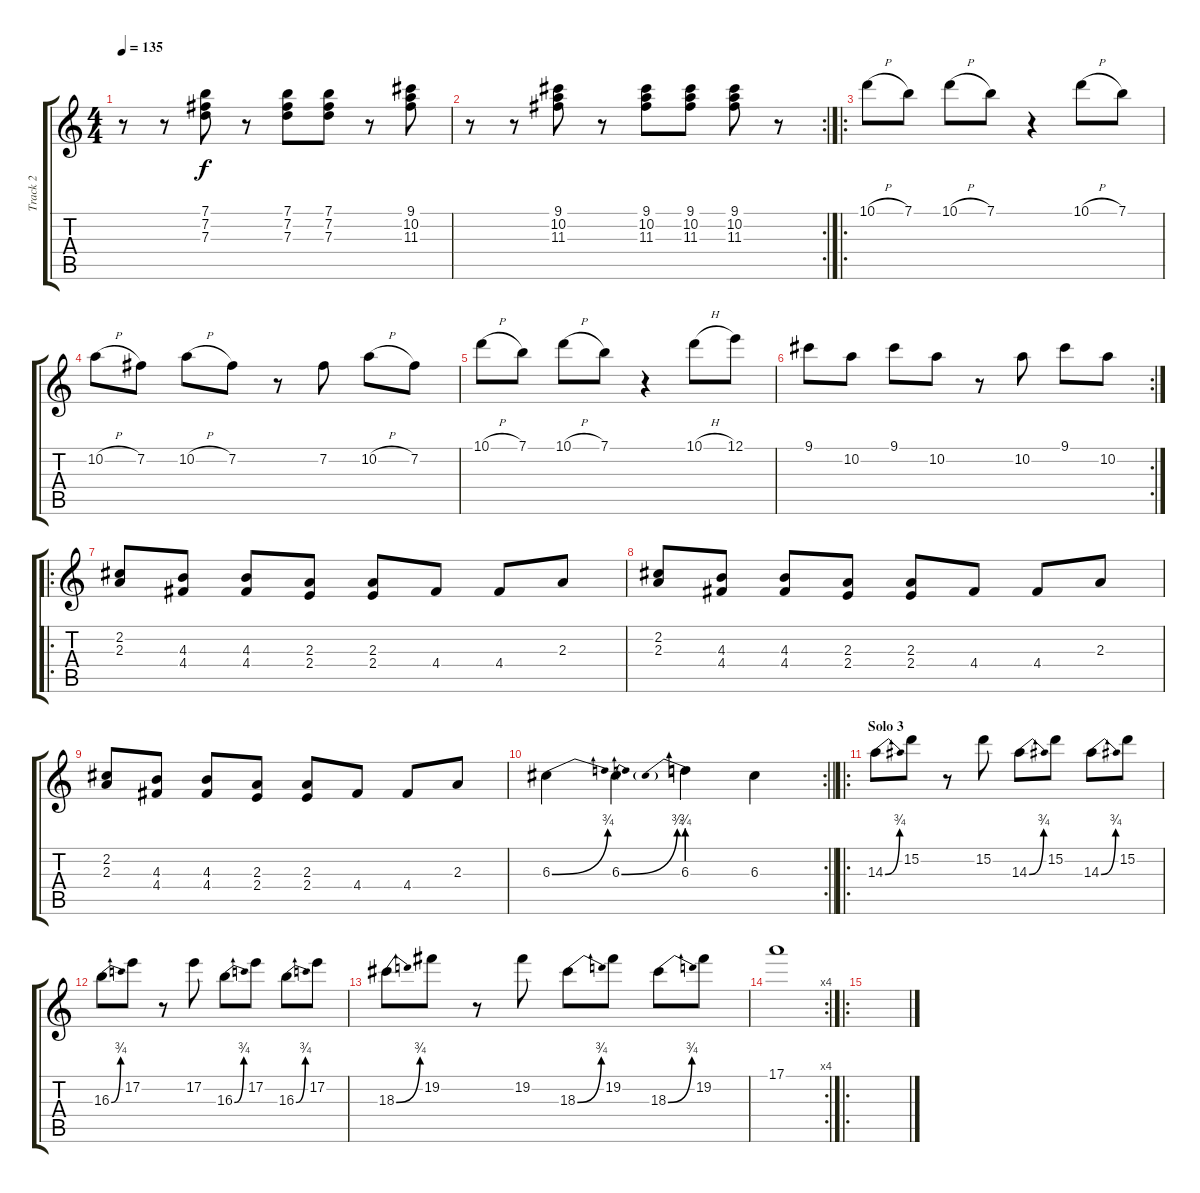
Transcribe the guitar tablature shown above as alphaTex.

\track ("Track 2" "Track 2") {instrument distortionguitar}
\staff {score tabs}
\tuning (E4 B3 G3 D3 A2 E2) {hide}
\ts (4 4)
\tempo 135
\clef g2
\ks c
r.8{dy f} r.8 (7.1 7.2 7.3).8 r.8 (7.1 7.2 7.3).8 (7.1 7.2 7.3).8 r.8 (9.1 10.2 11.3).8 |
\rc 2
r.8 r.8 (9.1 10.2 11.3).8 r.8 (9.1 10.2 11.3).8 (9.1 10.2 11.3).8 (9.1 10.2 11.3).8 r.8 |
\ro
10.1{h}.8 7.1.8 10.1{h}.8 7.1.8 r.4 10.1{h}.8 7.1.8 |
10.2{h}.8 7.2.8 10.2{h}.8 7.2.8 r.8 7.2.8 10.2{h}.8 7.2.8 |
10.1{h}.8 7.1.8 10.1{h}.8 7.1.8 r.4 10.1{h}.8 12.1.8 |
\rc 2
9.1.8 10.2.8 9.1.8 10.2.8 r.8 10.2.8 9.1.8 10.2.8 |
\ro
(2.2 2.3).8 (4.3 4.4).8 (4.3 4.4).8 (2.3 2.4).8 (2.3 2.4).8 4.4.8 4.4.8 2.3.8 |
(2.2 2.3).8 (4.3 4.4).8 (4.3 4.4).8 (2.3 2.4).8 (2.3 2.4).8 4.4.8 4.4.8 2.3.8 |
(2.2 2.3).8 (4.3 4.4).8 (4.3 4.4).8 (2.3 2.4).8 (2.3 2.4).8 4.4.8 4.4.8 2.3.8 |
\rc 2
\barLineRight lightlight
6.3{be (bend 0 0 60 3)}.4 6.3{be (bend 0 0 60 3)}.4 6.3{be (prebend 0 3 60 3)}.4 6.3.4 |
\ro
\section ("" "Solo 3")
14.3{be (bend 0 0 60 3)}.8 15.2.8 r.8 15.2.8 14.3{be (bend 0 0 60 3)}.8 15.2.8 14.3{be (bend 0 0 60 3)}.8 15.2.8 |
16.3{be (bend 0 0 60 3)}.8 17.2.8 r.8 17.2.8 16.3{be (bend 0 0 60 3)}.8 17.2.8 16.3{be (bend 0 0 60 3)}.8 17.2.8 |
18.3{be (bend 0 0 60 3)}.8 19.2.8 r.8 19.2.8 18.3{be (bend 0 0 60 3)}.8 19.2.8 18.3{be (bend 0 0 60 3)}.8 19.2.8 |
\rc 4
17.1.1 |
\ro
